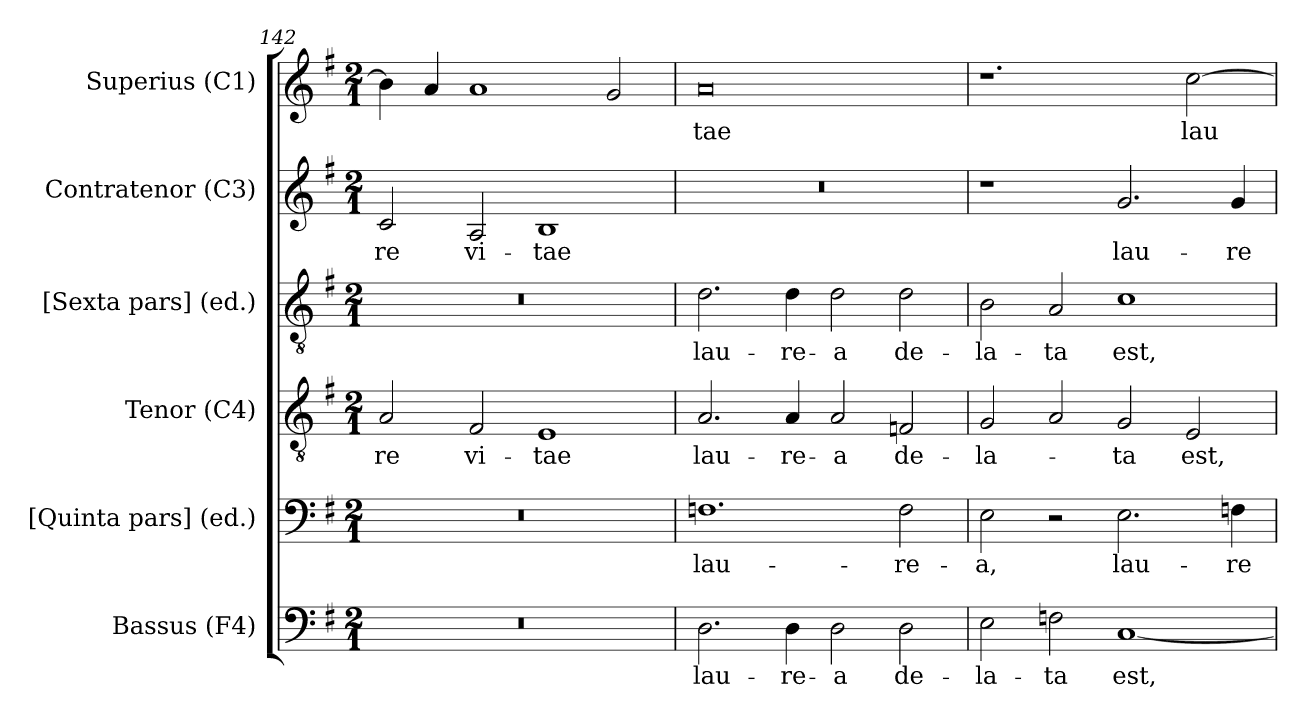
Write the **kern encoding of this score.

**kern	**text	**kern	**text	**kern	**text	**kern	**text	**kern	**text	**kern	**text
*part6	*part6	*part5	*part5	*part4	*part4	*part3	*part3	*part2	*part2	*part1	*part1
*staff6	*staff6	*staff5	*staff5	*staff4	*staff4	*staff3	*staff3	*staff2	*staff2	*staff1	*staff1
*I"Bassus (F4)	*	*I"[Quinta pars] (ed.)	*	*I"Tenor (C4)	*	*I"[Sexta pars] (ed.)	*	*I"Contratenor (C3)	*	*I"Superius (C1)	*
*I'B	*	*I'[QP]	*	*I'T	*	*I'[SP]	*	*I'C	*	*I'S	*
*clefF4	*	*clefF4	*	*clefGv2	*	*clefGv2	*	*clefG2	*	*clefG2	*
*	*	*	*	*ITrd7c12	*	*	*	*	*	*	*
*k[f#]	*	*k[f#]	*	*k[f#]	*	*k[f#]	*	*k[f#]	*	*k[f#]	*
*G:	*	*G:	*	*G:	*	*G:	*	*G:	*	*G:	*
*M2/1	*	*M2/1	*	*M2/1	*	*M2/1	*	*M2/1	*	*M2/1	*
=142	=142	=142	=142	=142	=142	=142	=142	=142	=142	=142	=142
!LO:N:vis=1	!	!LO:N:vis=1	!	!	!	!	!	!	!	!	!
!	!	!	!	!	!LO:LY:b:color=#000000	!LO:N:vis=1	!	!	!	!	!
!	!	!	!	!	!	!	!	!	!LO:LY:b:color=#000000	!	!
0r	.	0r	.	2AAi/	-re	0r	.	2ci/	-re	4bi\]	.
.	.	.	.	.	.	.	.	.	.	4ai/	.
!	!	!	!	!	!LO:LY:b:color=#000000	!	!	!	!	!	!
!	!	!	!	!	!	!	!	!	!LO:LY:b:color=#000000	!	!
.	.	.	.	2FF#i/	vi-	.	.	2Ai/	vi-	1ai	.
!	!	!	!	!	!LO:LY:b:color=#000000	!	!	!	!	!	!
!	!	!	!	!	!	!	!	!	!LO:LY:b:color=#000000	!	!
.	.	.	.	1EEi	-tae	.	.	1Bi	-tae	.	.
.	.	.	.	.	.	.	.	.	.	2gi/	.
=143	=143	=143	=143	=143	=143	=143	=143	=143	=143	=143	=143
!	!LO:LY:b:color=#000000	!	!	!	!	!	!	!	!	!	!
!	!	!	!LO:LY:b:color=#000000	!	!	!	!	!	!	!	!
!	!	!	!	!	!LO:LY:b:color=#000000	!	!	!	!	!	!
!	!	!	!	!	!	!	!LO:LY:b:color=#000000	!LO:N:vis=1	!	!	!
!	!	!	!	!	!	!	!	!	!	!	!LO:LY:b:color=#000000
2.Di\	lau-	1.Fni	lau-	2.AAi/	lau-	2.di\	lau-	0r	.	0ai	-tae
!	!LO:LY:b:color=#000000	!	!	!	!	!	!	!	!	!	!
!	!	!	!	!	!LO:LY:b:color=#000000	!	!	!	!	!	!
!	!	!	!	!	!	!	!LO:LY:b:color=#000000	!	!	!	!
4Di\	-re-	.	.	4AAi/	-re-	4di\	-re-	.	.	.	.
!	!LO:LY:b:color=#000000	!	!	!	!	!	!	!	!	!	!
!	!	!	!	!	!LO:LY:b:color=#000000	!	!	!	!	!	!
!	!	!	!	!	!	!	!LO:LY:b:color=#000000	!	!	!	!
2Di\	-a	.	.	2AAi/	-a	2di\	-a	.	.	.	.
!	!LO:LY:b:color=#000000	!	!	!	!	!	!	!	!	!	!
!	!	!	!LO:LY:b:color=#000000	!	!	!	!	!	!	!	!
!	!	!	!	!	!LO:LY:b:color=#000000	!	!	!	!	!	!
!	!	!	!	!	!	!	!LO:LY:b:color=#000000	!	!	!	!
2Di\	de-	2Fi\	-re-	2FFni/	de-	2di\	de-	.	.	.	.
=144	=144	=144	=144	=144	=144	=144	=144	=144	=144	=144	=144
!	!LO:LY:b:color=#000000	!	!	!	!	!	!	!	!	!	!
!	!	!	!LO:LY:b:color=#000000	!	!	!	!	!	!	!	!
!	!	!	!	!	!LO:LY:b:color=#000000	!	!	!	!	!	!
!	!	!	!	!	!	!	!LO:LY:b:color=#000000	!	!	!	!
2Ei\	-la-	2Ei\	-a,	2GGi/	-la-	2Bi\	-la-	1r	.	1.r	.
!	!LO:LY:b:color=#000000	!	!	!	!	!	!	!	!	!	!
!	!	!	!	!	!	!	!LO:LY:b:color=#000000	!	!	!	!
2Fni\	-ta	2r	.	2AAi/	.	2Ai/	-ta	.	.	.	.
!	!LO:LY:b:color=#000000	!	!	!	!	!	!	!	!	!	!
!	!	!	!LO:LY:b:color=#000000	!	!	!	!	!	!	!	!
!	!	!	!	!	!LO:LY:b:color=#000000	!	!	!	!	!	!
!	!	!	!	!	!	!	!LO:LY:b:color=#000000	!	!	!	!
!	!	!	!	!	!	!	!	!	!LO:LY:b:color=#000000	!	!
[1Ci	est,	2.Ei\	lau-	2GGi/	-ta	1ci	est,	2.gi/	lau-	.	.
!	!	!	!	!	!LO:LY:b:color=#000000	!	!	!	!	!	!
!	!	!	!	!	!	!	!	!	!	!	!LO:LY:b:color=#000000
.	.	.	.	2EEi/	est,	.	.	.	.	[2cci\	lau-
!	!	!	!LO:LY:b:color=#000000	!	!	!	!	!	!	!	!
!	!	!	!	!	!	!	!	!	!LO:LY:b:color=#000000	!	!
.	.	4Fni\	-re-	.	.	.	.	4gi/	-re-	.	.
=	=	=	=	=	=	=	=	=	=	=	=
*-	*-	*-	*-	*-	*-	*-	*-	*-	*-	*-	*-
